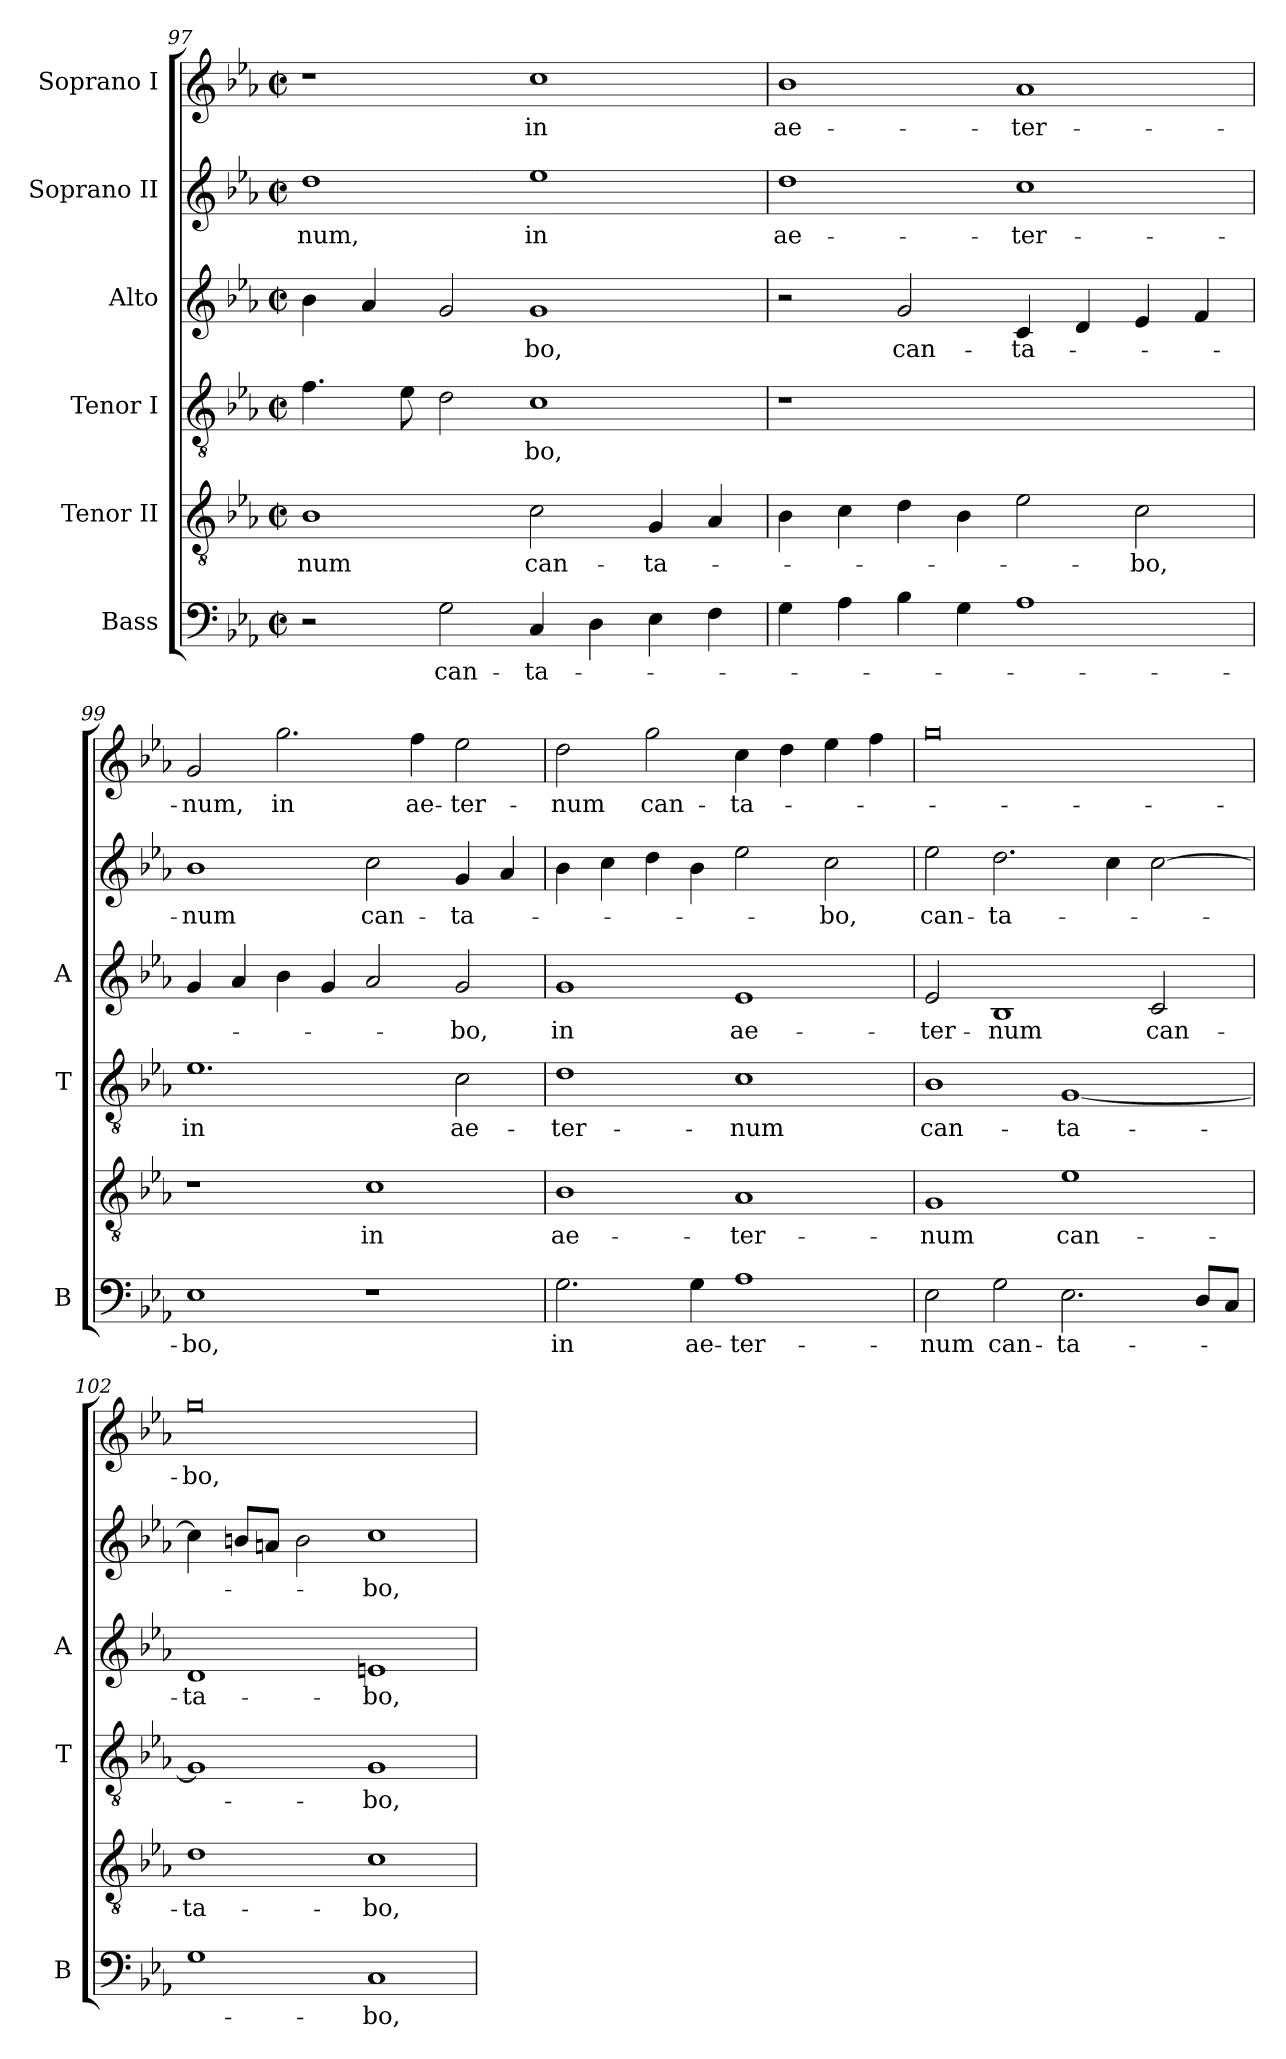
**kern	**text	**kern	**text	**kern	**text	**kern	**text	**kern	**text	**kern	**text
*part6	*part6	*part5	*part5	*part4	*part4	*part3	*part3	*part2	*part2	*part1	*part1
*staff6	*staff6	*staff5	*staff5	*staff4	*staff4	*staff3	*staff3	*staff2	*staff2	*staff1	*staff1
*I"Bass	*	*I"Tenor II	*	*I"Tenor I	*	*I"Alto	*	*I"Soprano II	*	*I"Soprano I	*
*I'B	*	*	*	*I'T	*	*I'A	*	*	*	*	*
*clefF4	*	*clefGv2	*	*clefGv2	*	*clefG2	*	*clefG2	*	*clefG2	*
*k[b-e-a-]	*	*k[b-e-a-]	*	*k[b-e-a-]	*	*k[b-e-a-]	*	*k[b-e-a-]	*	*k[b-e-a-]	*
*E-:	*	*E-:	*	*E-:	*	*E-:	*	*E-:	*	*E-:	*
*M2/2	*	*M2/2	*	*M2/2	*	*M2/2	*	*M2/2	*	*M2/2	*
*met(c|)	*	*met(c|)	*	*met(c|)	*	*met(c|)	*	*met(c|)	*	*met(c|)	*
=97	=97	=97	=97	=97	=97	=97	=97	=97	=97	=97	=97
!	!	!	!LO:LY:b	!	!	!	!	!	!LO:LY:b	!	!
2r	.	1B-	-num	4.f\	.	4b-\	.	1dd	-num,	1r	.
.	.	.	.	.	.	4a-/	.	.	.	.	.
.	.	.	.	8e-\	.	.	.	.	.	.	.
!	!LO:LY:b	!	!	!	!	!	!	!	!	!	!
2G\	can-	.	.	2d\	.	2g/	.	.	.	.	.
!	!LO:LY:b	!	!LO:LY:b	!	!LO:LY:b	!	!LO:LY:b	!	!LO:LY:b	!	!LO:LY:b
4C/	-ta-	2c\	can-	1c	-bo,	1g	-bo,	1ee-	in	1cc	in
4D\	.	.	.	.	.	.	.	.	.	.	.
!	!	!	!LO:LY:b	!	!	!	!	!	!	!	!
4E-\	.	4G/	-ta-	.	.	.	.	.	.	.	.
4F\	.	4A-/	.	.	.	.	.	.	.	.	.
!!LO:PB:g=z
=98	=98	=98	=98	=98	=98	=98	=98	=98	=98	=98	=98
!	!	!	!	!LO:N:vis=1	!	!	!	!	!LO:LY:b	!	!LO:LY:b
4G\	.	4B-\	.	1r	.	2r	.	1dd	ae-	1b-	ae-
4A-\	.	4c\	.	.	.	.	.	.	.	.	.
!	!	!	!	!	!	!	!LO:LY:b	!	!	!	!
4B-\	.	4d\	.	.	.	2g/	can-	.	.	.	.
4G\	.	4B-\	.	.	.	.	.	.	.	.	.
!	!	!	!	!	!	!	!LO:LY:b	!	!LO:LY:b	!	!LO:LY:b
1A-	.	2e-\	.	1ryy	.	4c/	-ta-	1cc	-ter-	1a-	-ter-
.	.	.	.	.	.	4d/	.	.	.	.	.
!	!	!	!LO:LY:b	!	!	!	!	!	!	!	!
.	.	2c\	-bo,	.	.	4e-/	.	.	.	.	.
.	.	.	.	.	.	4f/	.	.	.	.	.
=99	=99	=99	=99	=99	=99	=99	=99	=99	=99	=99	=99
!	!LO:LY:b	!	!	!	!LO:LY:b	!	!	!	!LO:LY:b	!	!LO:LY:b
1E-	-bo,	1r	.	1.e-	in	4g/	.	1b-	-num	2g/	-num,
.	.	.	.	.	.	4a-/	.	.	.	.	.
!	!	!	!	!	!	!	!	!	!	!	!LO:LY:b
.	.	.	.	.	.	4b-\	.	.	.	2.gg\	in
.	.	.	.	.	.	4g/	.	.	.	.	.
!	!	!	!LO:LY:b	!	!	!	!	!	!LO:LY:b	!	!
1r	.	1c	in	.	.	2a-/	.	2cc\	can-	.	.
!	!	!	!	!	!	!	!	!	!	!	!LO:LY:b
.	.	.	.	.	.	.	.	.	.	4ff\	ae-
!	!	!	!	!	!LO:LY:b	!	!LO:LY:b	!	!LO:LY:b	!	!LO:LY:b
.	.	.	.	2c\	ae-	2g/	-bo,	4g/	-ta-	2ee-\	-ter-
.	.	.	.	.	.	.	.	4a-/	.	.	.
=100	=100	=100	=100	=100	=100	=100	=100	=100	=100	=100	=100
!	!LO:LY:b	!	!LO:LY:b	!	!LO:LY:b	!	!LO:LY:b	!	!	!	!LO:LY:b
2.G\	in	1B-	ae-	1d	-ter-	1g	in	4b-\	.	2dd\	-num
.	.	.	.	.	.	.	.	4cc\	.	.	.
!	!	!	!	!	!	!	!	!	!	!	!LO:LY:b
.	.	.	.	.	.	.	.	4dd\	.	2gg\	can-
!	!LO:LY:b	!	!	!	!	!	!	!	!	!	!
4G\	ae-	.	.	.	.	.	.	4b-\	.	.	.
!	!LO:LY:b	!	!LO:LY:b	!	!LO:LY:b	!	!LO:LY:b	!	!	!	!LO:LY:b
1A-	-ter-	1A-	-ter-	1c	-num	1e-	ae-	2ee-\	.	4cc\	-ta-
.	.	.	.	.	.	.	.	.	.	4dd\	.
!	!	!	!	!	!	!	!	!	!LO:LY:b	!	!
.	.	.	.	.	.	.	.	2cc\	-bo,	4ee-\	.
.	.	.	.	.	.	.	.	.	.	4ff\	.
=101	=101	=101	=101	=101	=101	=101	=101	=101	=101	=101	=101
!	!LO:LY:b	!	!LO:LY:b	!	!LO:LY:b	!	!LO:LY:b	!	!LO:LY:b	!	!
2E-\	-num	1G	-num	1B-	can-	2e-/	-ter-	2ee-\	can-	0gg	.
!	!LO:LY:b	!	!	!	!	!	!LO:LY:b	!	!LO:LY:b	!	!
2G\	can-	.	.	.	.	1B-	-num	2.dd\	-ta-	.	.
!	!LO:LY:b	!	!LO:LY:b	!	!LO:LY:b	!	!	!	!	!	!
2.E-\	-ta-	1e-	can-	[<1G	-ta-	.	.	.	.	.	.
.	.	.	.	.	.	.	.	4cc\	.	.	.
!	!	!	!	!	!	!	!LO:LY:b	!	!	!	!
.	.	.	.	.	.	2c/	can-	[>2cc\	.	.	.
8D/L	.	.	.	.	.	.	.	.	.	.	.
8C/J	.	.	.	.	.	.	.	.	.	.	.
!!LO:LB:g=z
=102	=102	=102	=102	=102	=102	=102	=102	=102	=102	=102	=102
!	!	!	!LO:LY:b	!	!	!	!LO:LY:b	!	!	!	!LO:LY:b
1G	.	1d	-ta-	1G]	.	1d	-ta-	4cc\]	.	0gg	-bo,
.	.	.	.	.	.	.	.	8bn/L	.	.	.
.	.	.	.	.	.	.	.	8an/J	.	.	.
.	.	.	.	.	.	.	.	2b\	.	.	.
!	!LO:LY:b	!	!LO:LY:b	!	!LO:LY:b	!	!LO:LY:b	!	!LO:LY:b	!	!
1C	-bo,	1c	-bo,	1G	-bo,	1en	-bo,	1cc	-bo,	.	.
=	=	=	=	=	=	=	=	=	=	=	=
*-	*-	*-	*-	*-	*-	*-	*-	*-	*-	*-	*-
